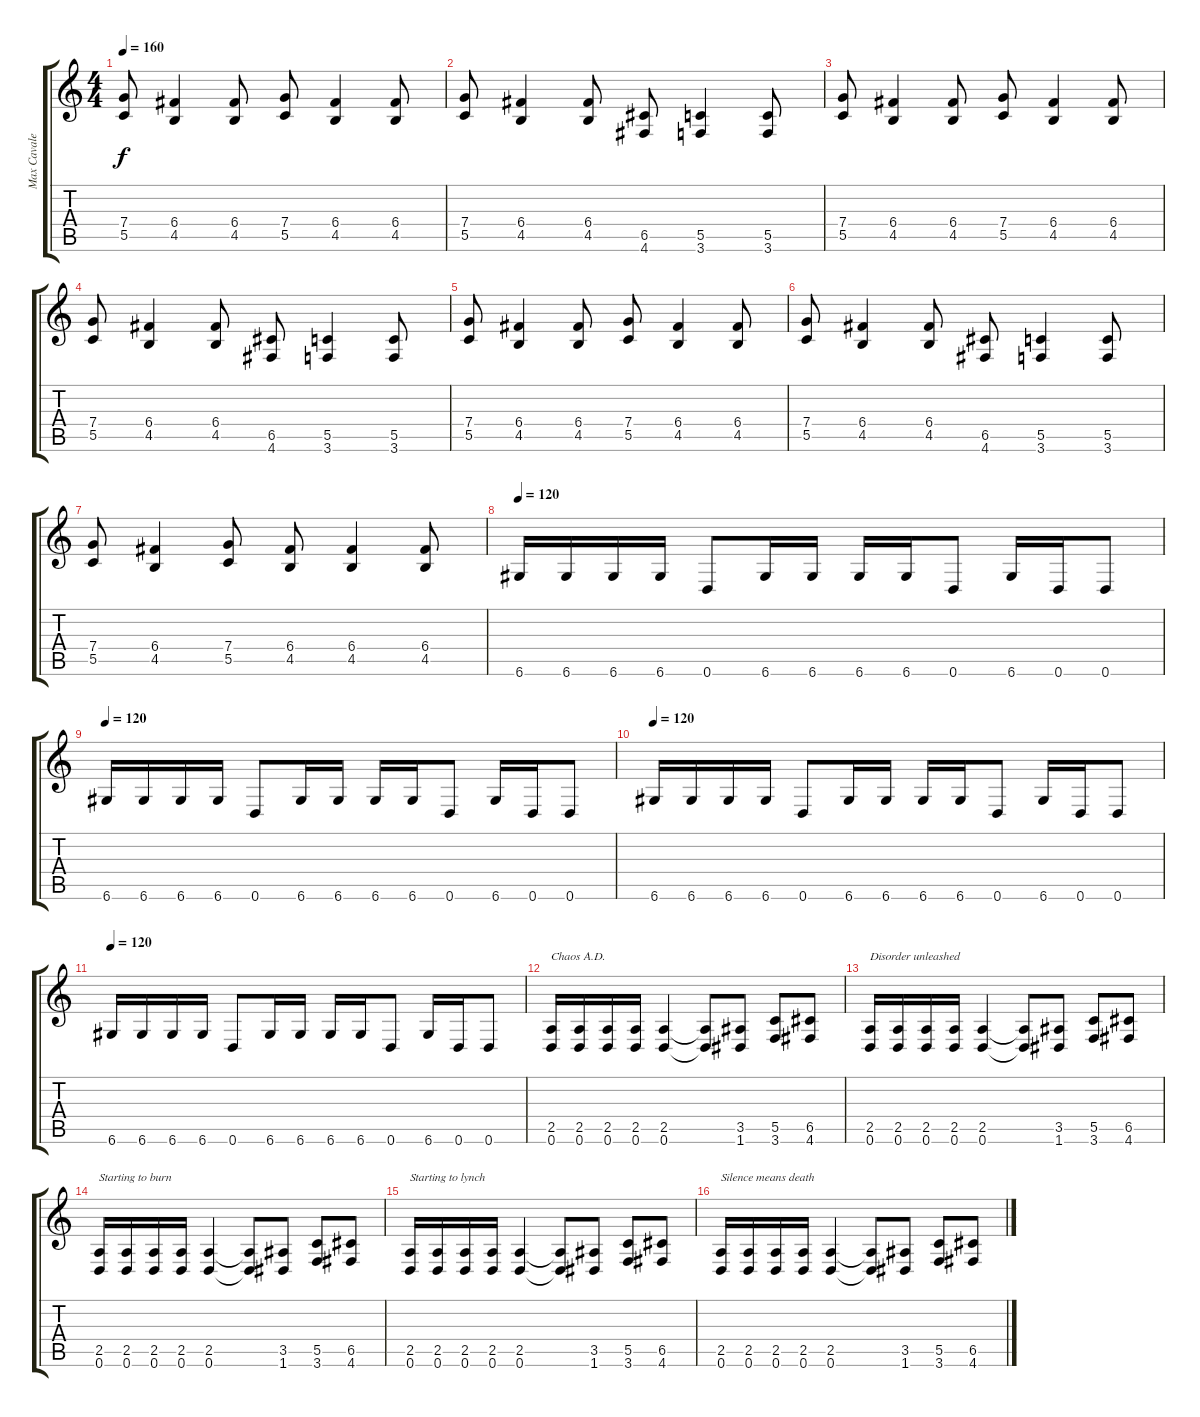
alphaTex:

\track ("Max Cavalera" "Max Cavale") {instrument distortionguitar}
\staff {score tabs}
\tuning (D4 A3 F3 C3 G2 D2) {hide}
\ts (4 4)
\tempo 160
\clef g2
\ks c
(7.4 5.5).8{dy f} (6.4 4.5).4 (6.4 4.5).8 (7.4 5.5).8 (6.4 4.5).4 (6.4 4.5).8 |
(7.4 5.5).8 (6.4 4.5).4 (6.4 4.5).8 (6.5 4.6).8 (5.5 3.6).4 (5.5 3.6).8 |
(7.4 5.5).8 (6.4 4.5).4 (6.4 4.5).8 (7.4 5.5).8 (6.4 4.5).4 (6.4 4.5).8 |
(7.4 5.5).8 (6.4 4.5).4 (6.4 4.5).8 (6.5 4.6).8 (5.5 3.6).4 (5.5 3.6).8 |
(7.4 5.5).8 (6.4 4.5).4 (6.4 4.5).8 (7.4 5.5).8 (6.4 4.5).4 (6.4 4.5).8 |
(7.4 5.5).8 (6.4 4.5).4 (6.4 4.5).8 (6.5 4.6).8 (5.5 3.6).4 (5.5 3.6).8 |
(7.4 5.5).8 (6.4 4.5).4 (7.4 5.5).8 (6.4 4.5).8 (6.4 4.5).4 (6.4 4.5).8 |
\tempo 120
6.6.16{volume 13} 6.6.16 6.6.16 6.6.16 0.6.8 6.6.16 6.6.16 6.6.16 6.6.16 0.6.8 6.6.16 0.6.16 0.6.8 |
\tempo 120
6.6.16 6.6.16 6.6.16 6.6.16 0.6.8 6.6.16 6.6.16 6.6.16 6.6.16 0.6.8 6.6.16 0.6.16 0.6.8 |
\tempo 120
6.6.16 6.6.16 6.6.16 6.6.16 0.6.8 6.6.16 6.6.16 6.6.16 6.6.16 0.6.8 6.6.16 0.6.16 0.6.8 |
\tempo 120
6.6.16 6.6.16 6.6.16 6.6.16 0.6.8 6.6.16 6.6.16 6.6.16 6.6.16 0.6.8 6.6.16 0.6.16 0.6.8 |
(2.5 0.6).16{txt "Chaos A.D."} (2.5 0.6).16 (2.5 0.6).16 (2.5 0.6).16 (2.5 0.6).4 (2.5{t} 0.6{t}).8 (3.5 1.6).8 (5.5 3.6).8 (6.5 4.6).8 |
(2.5 0.6).16{txt "Disorder unleashed"} (2.5 0.6).16 (2.5 0.6).16 (2.5 0.6).16 (2.5 0.6).4 (2.5{t} 0.6{t}).8 (3.5 1.6).8 (5.5 3.6).8 (6.5 4.6).8 |
(2.5 0.6).16{txt "Starting to burn"} (2.5 0.6).16 (2.5 0.6).16 (2.5 0.6).16 (2.5 0.6).4 (2.5{t} 0.6{t}).8 (3.5 1.6).8 (5.5 3.6).8 (6.5 4.6).8 |
(2.5 0.6).16{txt "Starting to lynch"} (2.5 0.6).16 (2.5 0.6).16 (2.5 0.6).16 (2.5 0.6).4 (2.5{t} 0.6{t}).8 (3.5 1.6).8 (5.5 3.6).8 (6.5 4.6).8 |
(2.5 0.6).16{txt "Silence means death"} (2.5 0.6).16 (2.5 0.6).16 (2.5 0.6).16 (2.5 0.6).4 (2.5{t} 0.6{t}).8 (3.5 1.6).8 (5.5 3.6).8 (6.5 4.6).8
